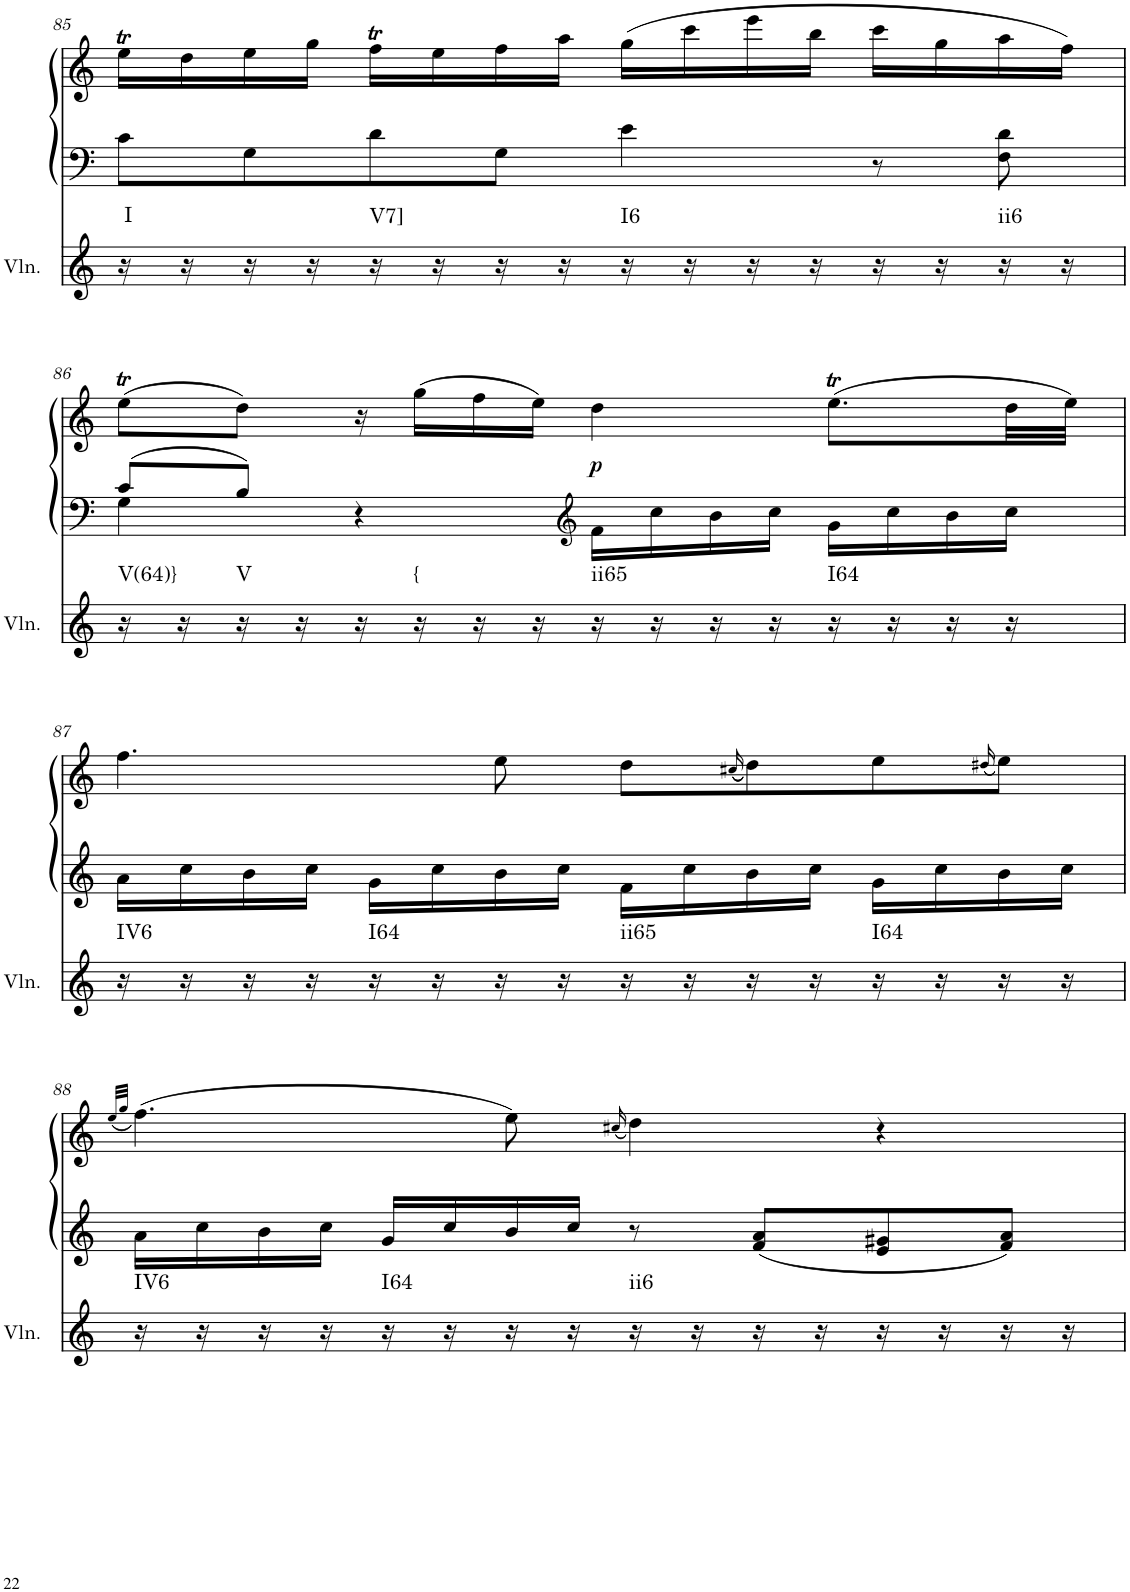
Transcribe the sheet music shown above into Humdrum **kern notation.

**kern	**harte	**kern	**kern	**dynam
*part2	*part2	*part1	*part1	*part1
*staff3	*	*staff2	*staff1	*staff1/2
*I"Violin	*	*I"Klavier linke Hand	*	*
*I'Vln.	*	*	*	*
!!LO:PB:g=z
*clefG2	*	*clefF4	*clefG2	*
*k[]	*	*k[]	*k[]	*
*M4/4	*	*M4/4	*M4/4	*
=85	=85	=85	=85	=85
!	!LO:H:kt=I	!	!	!
16r	N	8c\L	16eet\LL	.
16r	.	.	16dd\	.
16r	.	8G\	16ee\	.
16r	.	.	16gg\JJ	.
!	!LO:H:kt=V7]	!	!	!
16r	N	8d\	16ffT\LL	.
16r	.	.	16ee\	.
16r	.	8G\J	16ff\	.
16r	.	.	16aa\JJ	.
!	!LO:H:kt=I6	!	!	!
16r	N	4e\	(16gg\LL	.
16r	.	.	16ccc\	.
16r	.	.	16eee\	.
16r	.	.	16bb\JJ	.
16r	.	8r	16ccc\LL	.
16r	.	.	16gg\	.
!	!LO:H:kt=ii6	!	!	!
16r	N	8F\ 8d\	16aa\	.
16r	.	.	16ff\JJ)	.
!!LO:LB:g=z
=86	=86	=86	=86	=86
*	*	*^	*	*
!	!LO:H:kt=V(64)}	!	!	!	!
16r	N	8c/L	4G\	(8eet\L	.
16r	.	.	.	.	.
!	!LO:H:kt=V	!	!	!	!
16r	N	8B/J	.	8dd\J)	.
16r	.	.	.	.	.
16r	.	4r	4ryy	16r	.
!	!LO:H:kt={	!	!	!	!
16r	N	.	.	(16gg\LL	.
16r	.	.	.	16ff\	.
16r	.	.	.	16ee\JJ)	.
*	*	*clefG2	*	*	*
!	!LO:H:kt=ii65	!	!	!	!LO:DY:b
16r	N	2ryy	16f\LL	4dd\	p
16r	.	.	16cc\	.	.
16r	.	.	16b\	.	.
16r	.	.	16cc\JJ	.	.
!	!LO:H:kt=I64	!	!	!	!
16r	N	.	16g\LL	(8.eet\L	.
16r	.	.	16cc\	.	.
16r	.	.	16b\	.	.
16r	.	.	16cc\JJ	32dd\LL	.
.	.	.	.	32ee\JJJ)	.
!!LO:LB:g=z
=87	=87	=87	=87	=87	=87
!	!LO:H:kt=IV6	!	!	!	!
16r	N	1ryy	16a\LL	4.ff\	.
16r	.	.	16cc\	.	.
16r	.	.	16b\	.	.
16r	.	.	16cc\JJ	.	.
!	!LO:H:kt=I64	!	!	!	!
16r	N	.	16g\LL	.	.
16r	.	.	16cc\	.	.
16r	.	.	16b\	8ee\	.
16r	.	.	16cc\JJ	.	.
!	!LO:H:kt=ii65	!	!	!	!
16r	N	.	16f\LL	8dd\L	.
16r	.	.	16cc\	.	.
.	.	.	.	((16qcc#X/	.
16r	.	.	16b\	8dd\))	.
16r	.	.	16cc\JJ	.	.
!	!LO:H:kt=I64	!	!	!	!
16r	N	.	16g\LL	8ee\	.
16r	.	.	16cc\	.	.
.	.	.	.	(16qdd#X/	.
16r	.	.	16b\	8ee\J)	.
16r	.	.	16cc\JJ	.	.
*	*	*v	*v	*	*
!!LO:LB:g=z
=88	=88	=88	=88	=88
.	.	.	(32qee/LLL	.
.	.	.	32qgg/JJJ	.
!	!LO:H:kt=IV6	!	!	!
16r	N	16a\LL	(4.ff\)	.
16r	.	16cc\	.	.
16r	.	16b\	.	.
16r	.	16cc\JJ	.	.
!	!LO:H:kt=I64	!	!	!
16r	N	16g/LL	.	.
16r	.	16cc/	.	.
16r	.	16b/	8ee\)	.
16r	.	16cc/JJ	.	.
.	.	.	(16qcc#X/	.
!	!LO:H:kt=ii6	!	!	!
16r	N	8r	4dd\)	.
16r	.	.	.	.
16r	.	8f/ 8a/L	.	.
16r	.	.	.	.
16r	.	8e/ 8g#X/	4r	.
16r	.	.	.	.
16r	.	8f/ 8a/J	.	.
16r	.	.	.	.
=	=	=	=	=
*-	*-	*-	*-	*-
